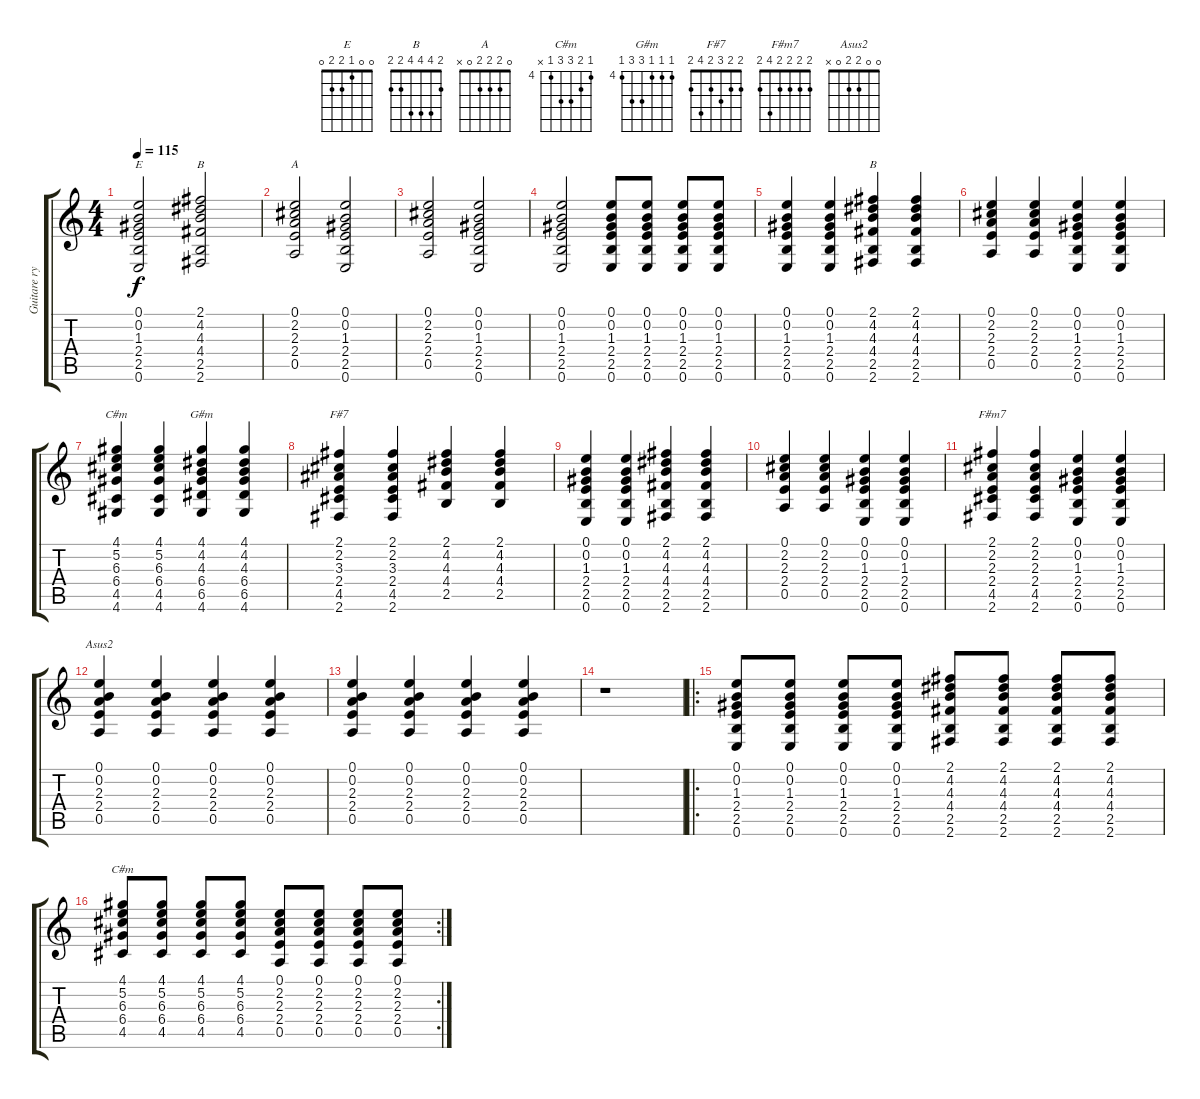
\track ("Guitare rythmique" "Guitare ry") {instrument acousticguitarnylon}
\staff {score tabs}
\tuning (E4 B3 G3 D3 A2 E2) {hide}
\chord ("E" 0 0 1 2 2 0)
\chord ("B" 2 4 4 4 2 x)
\chord ("A" 0 2 2 2 0 x)
\chord ("B" 2 4 4 4 2 2)
\chord ("C#m" 4 5 6 6 4 4) {firstfret 4}
\chord ("G#m" 4 4 4 6 6 4) {firstfret 4}
\chord ("F#7" 2 2 3 2 4 2)
\chord ("F#m7" 2 2 2 2 4 2)
\chord ("Asus2" 0 0 2 2 0 x)
\chord ("C#m" 4 5 6 6 4 x) {firstfret 4}
\ts (4 4)
\tempo 115
\clef g2
\ks c
(0.1 0.2 1.3 2.4 2.5 0.6).2{ch "E" dy f} (2.1 4.2 4.3 4.4 2.5 2.6).2{ch "B"} |
(0.1 2.2 2.3 2.4 0.5).2{ch "A"} (0.1 0.2 1.3 2.4 2.5 0.6).2 |
(0.1 2.2 2.3 2.4 0.5).2 (0.1 0.2 1.3 2.4 2.5 0.6).2 |
(0.1 0.2 1.3 2.4 2.5 0.6).2 (0.1 0.2 1.3 2.4 2.5 0.6).8 (0.1 0.2 1.3 2.4 2.5 0.6).8 (0.1 0.2 1.3 2.4 2.5 0.6).8 (0.1 0.2 1.3 2.4 2.5 0.6).8 |
(0.1 0.2 1.3 2.4 2.5 0.6).4 (0.1 0.2 1.3 2.4 2.5 0.6).4 (2.1 4.2 4.3 4.4 2.5 2.6).4{ch "B"} (2.1 4.2 4.3 4.4 2.5 2.6).4 |
(0.1 2.2 2.3 2.4 0.5).4 (0.1 2.2 2.3 2.4 0.5).4 (0.1 0.2 1.3 2.4 2.5 0.6).4 (0.1 0.2 1.3 2.4 2.5 0.6).4 |
(4.1 5.2 6.3 6.4 4.5 4.6).4{ch "C#m"} (4.1 5.2 6.3 6.4 4.5 4.6).4 (4.1 4.2 4.3 6.4 6.5 4.6).4{ch "G#m"} (4.1 4.2 4.3 6.4 6.5 4.6).4 |
(2.1 2.2 3.3 2.4 4.5 2.6).4{ch "F#7"} (2.1 2.2 3.3 2.4 4.5 2.6).4 (2.1 4.2 4.3 4.4 2.5).4 (2.1 4.2 4.3 4.4 2.5).4 |
(0.1 0.2 1.3 2.4 2.5 0.6).4 (0.1 0.2 1.3 2.4 2.5 0.6).4 (2.1 4.2 4.3 4.4 2.5 2.6).4 (2.1 4.2 4.3 4.4 2.5 2.6).4 |
(0.1 2.2 2.3 2.4 0.5).4 (0.1 2.2 2.3 2.4 0.5).4 (0.1 0.2 1.3 2.4 2.5 0.6).4 (0.1 0.2 1.3 2.4 2.5 0.6).4 |
(2.1 2.2 2.3 2.4 4.5 2.6).4{ch "F#m7"} (2.1 2.2 2.3 2.4 4.5 2.6).4 (0.1 0.2 1.3 2.4 2.5 0.6).4 (0.1 0.2 1.3 2.4 2.5 0.6).4 |
(0.1 0.2 2.3 2.4 0.5).4{ch "Asus2"} (0.1 0.2 2.3 2.4 0.5).4 (0.1 0.2 2.3 2.4 0.5).4 (0.1 0.2 2.3 2.4 0.5).4 |
(0.1 0.2 2.3 2.4 0.5).4 (0.1 0.2 2.3 2.4 0.5).4 (0.1 0.2 2.3 2.4 0.5).4 (0.1 0.2 2.3 2.4 0.5).4 |
r.1 |
\ro
(0.1 0.2 1.3 2.4 2.5 0.6).8 (0.1 0.2 1.3 2.4 2.5 0.6).8 (0.1 0.2 1.3 2.4 2.5 0.6).8 (0.1 0.2 1.3 2.4 2.5 0.6).8 (2.1 4.2 4.3 4.4 2.5 2.6).8 (2.1 4.2 4.3 4.4 2.5 2.6).8 (2.1 4.2 4.3 4.4 2.5 2.6).8 (2.1 4.2 4.3 4.4 2.5 2.6).8 |
\rc 2
(4.1 5.2 6.3 6.4 4.5).8{ch "C#m"} (4.1 5.2 6.3 6.4 4.5).8 (4.1 5.2 6.3 6.4 4.5).8 (4.1 5.2 6.3 6.4 4.5).8 (0.1 2.2 2.3 2.4 0.5).8 (0.1 2.2 2.3 2.4 0.5).8 (0.1 2.2 2.3 2.4 0.5).8 (0.1 2.2 2.3 2.4 0.5).8
